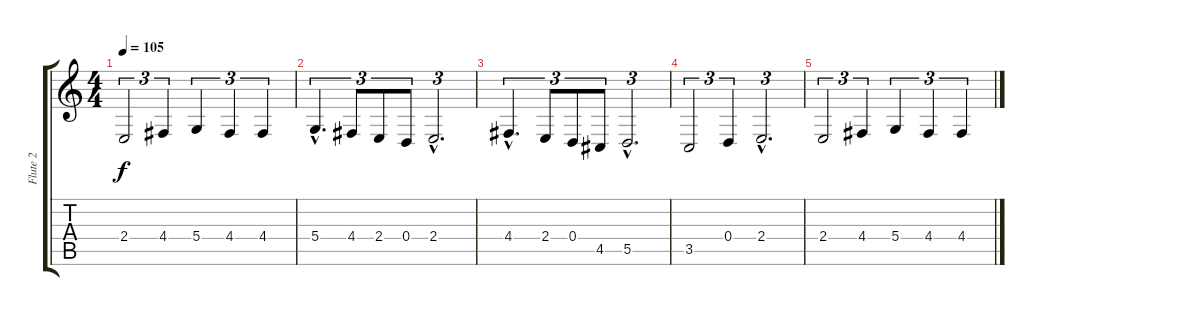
\track ("Flute 2" "Flute 2") {instrument englishhorn}
\staff {score tabs}
\tuning (E4 B3 G3 D3 A2 E2) {hide}
\ts (4 4)
\tempo 105
\clef g2
\ks c
2.4.2{tu (3 2) dy f} 4.4.4{tu (3 2)} 5.4.4{tu (3 2)} 4.4.4{tu (3 2)} 4.4.4{tu (3 2)} |
5.4{hac}.4{d tu (3 2)} 4.4.8{tu (3 2)} 2.4.8{tu (3 2)} 0.4.8{tu (3 2)} 2.4{hac}.2{d tu (3 2)} |
4.4{hac}.4{d tu (3 2)} 2.4.8{tu (3 2)} 0.4.8{tu (3 2)} 4.5.8{tu (3 2)} 5.5{hac}.2{d tu (3 2)} |
3.5.2{tu (3 2)} 0.4.4{tu (3 2)} 2.4{hac}.2{d tu (3 2)} |
2.4.2{tu (3 2)} 4.4.4{tu (3 2)} 5.4.4{tu (3 2)} 4.4.4{tu (3 2)} 4.4.4{tu (3 2)}
